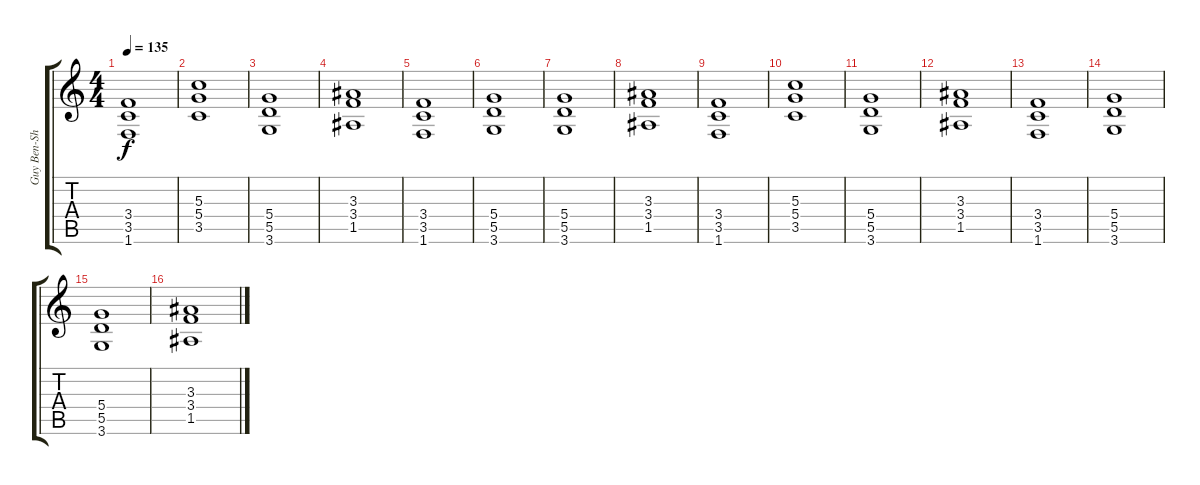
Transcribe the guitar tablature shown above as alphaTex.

\track ("Guy Ben-Shitrit" "Guy Ben-Sh") {instrument acousticguitarsteel}
\staff {score tabs}
\tuning (E4 B3 G3 D3 A2 E2) {hide}
\ts (4 4)
\tempo 135
\clef g2
\ks c
(3.4 3.5 1.6).1{dy f} |
(5.3 5.4 3.5).1 |
(5.4 5.5 3.6).1 |
(3.3 3.4 1.5).1 |
(3.4 3.5 1.6).1 |
(5.4 5.5 3.6).1 |
(5.4 5.5 3.6).1 |
(3.3 3.4 1.5).1 |
(3.4 3.5 1.6).1 |
(5.3 5.4 3.5).1 |
(5.4 5.5 3.6).1 |
(3.3 3.4 1.5).1 |
(3.4 3.5 1.6).1 |
(5.4 5.5 3.6).1 |
(5.4 5.5 3.6).1 |
(3.3 3.4 1.5).1
